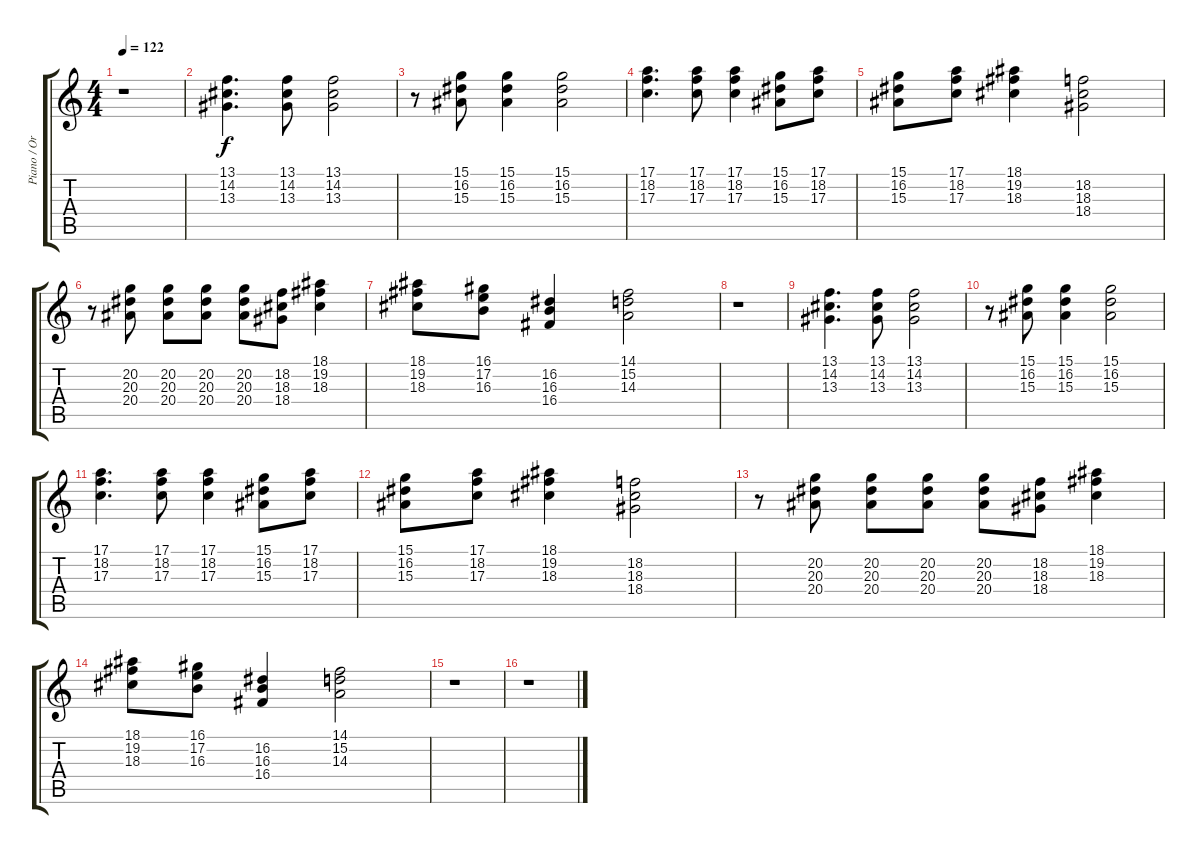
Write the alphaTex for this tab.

\track ("Piano / Organ" "Piano / Or") {instrument brightacousticpiano}
\staff {score tabs}
\tuning (E4 B3 G3 D3 A2 E2) {hide}
\ts (4 4)
\tempo 122
\clef g2
\ks c
r.1{dy f} |
(13.1 14.2 13.3).4{d instrument drawbarorgan} (13.1 14.2 13.3).8 (13.1 14.2 13.3).2 |
r.8 (15.1 16.2 15.3).8 (15.1 16.2 15.3).4 (15.1 16.2 15.3).2 |
(17.1 18.2 17.3).4{d instrument drawbarorgan} (17.1 18.2 17.3).8 (17.1 18.2 17.3).4 (15.1 16.2 15.3).8 (17.1 18.2 17.3).8 |
(15.1 16.2 15.3).8{instrument drawbarorgan} (17.1 18.2 17.3).8 (18.1 19.2 18.3).4 (18.2 18.3 18.4).2 |
r.8 (20.2 20.3 20.4).8{instrument drawbarorgan} (20.2 20.3 20.4).8 (20.2 20.3 20.4).8 (20.2 20.3 20.4).8 (18.2 18.3 18.4).8 (18.1 19.2 18.3).4 |
(18.1 19.2 18.3).8{instrument drawbarorgan} (16.1 17.2 16.3).8 (16.2 16.3 16.4).4 (14.1 15.2 14.3).2 |
r.1 |
(13.1 14.2 13.3).4{d instrument drawbarorgan} (13.1 14.2 13.3).8 (13.1 14.2 13.3).2 |
r.8 (15.1 16.2 15.3).8{instrument drawbarorgan} (15.1 16.2 15.3).4 (15.1 16.2 15.3).2 |
(17.1 18.2 17.3).4{d} (17.1 18.2 17.3).8 (17.1 18.2 17.3).4 (15.1 16.2 15.3).8 (17.1 18.2 17.3).8 |
(15.1 16.2 15.3).8{instrument drawbarorgan} (17.1 18.2 17.3).8 (18.1 19.2 18.3).4 (18.2 18.3 18.4).2 |
r.8 (20.2 20.3 20.4).8{instrument drawbarorgan} (20.2 20.3 20.4).8 (20.2 20.3 20.4).8 (20.2 20.3 20.4).8 (18.2 18.3 18.4).8 (18.1 19.2 18.3).4 |
(18.1 19.2 18.3).8{instrument drawbarorgan} (16.1 17.2 16.3).8 (16.2 16.3 16.4).4 (14.1 15.2 14.3).2 |
r.1{instrument brightacousticpiano} |
r.1
